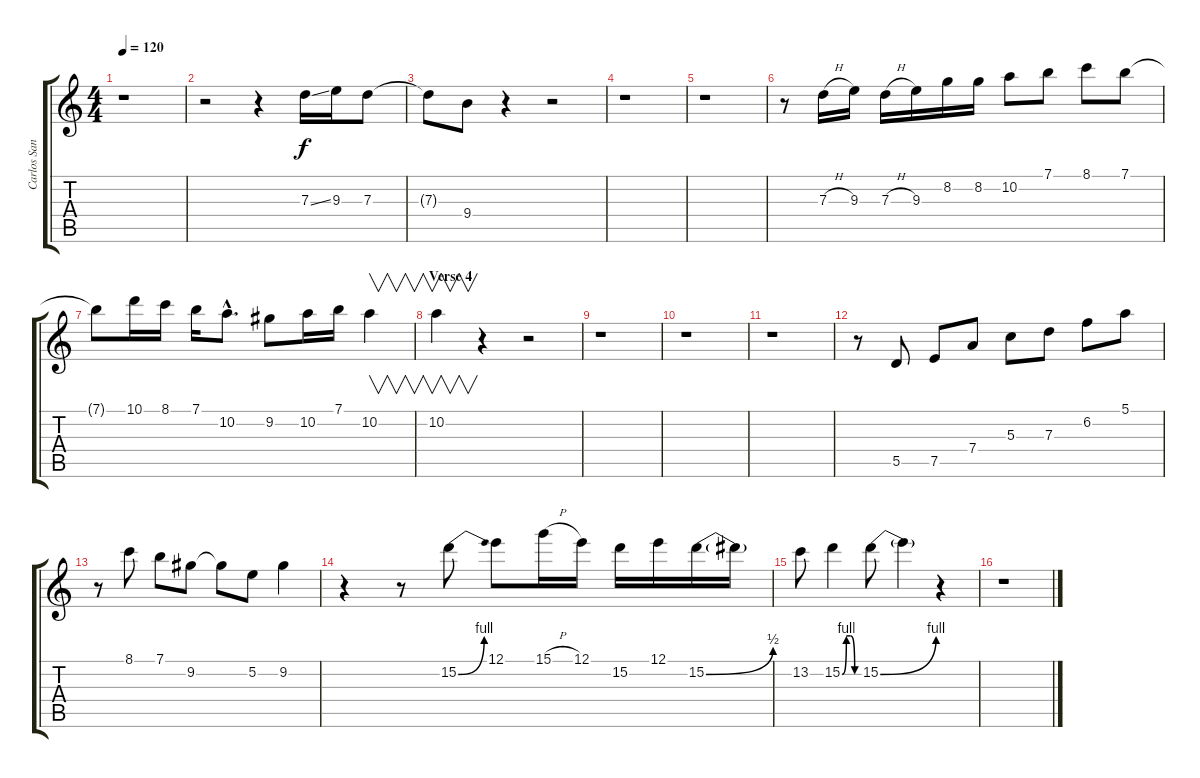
\track ("Carlos Santana" "Carlos San") {instrument overdrivenguitar}
\staff {score tabs}
\tuning (E4 B3 G3 D3 A2 E2) {hide}
\ts (4 4)
\tempo 120
\clef g2
\ks c
r.1{dy f} |
r.2 r.4 7.3{ss}.16 9.3.16 7.3.8 |
7.3{t}.8 9.4.8 r.4 r.2 |
r.1 |
r.1 |
r.8 7.3{h}.16 9.3.16 7.3{h}.16 9.3.16 8.2.16 8.2.16 10.2.8 7.1.8 8.1.8 7.1.8 |
7.1{t}.8 10.1.16 8.1.16 7.1.16 10.2{hac}.8{d} 9.2.8 10.2.16 7.1.16 10.2.4{v} |
\section ("" "Verse 4")
10.2.4{v} r.4 r.2 |
r.1 |
r.1 |
r.1 |
r.8 5.5.8 7.5.8 7.4.8 5.3.8 7.3.8 6.2.8 5.1.8 |
r.8 8.1.8 7.1.8 9.2.8 9.2{t}.8 5.2.8 9.2.4 |
r.4 r.8 15.2{be (bend 0 0 60 4)}.8 12.1.8 15.1{h}.16 12.1.16 15.2.16 12.1.16 15.2{be (bend 0 0 60 2)}.16 15.2{t}.16 |
13.2.8 15.2{be (custom 0 0 15 4 30 4 45 0 60 0)}.4 15.2{be (bend 0 0 60 4)}.8 15.2{t}.4 r.4 |
r.1
